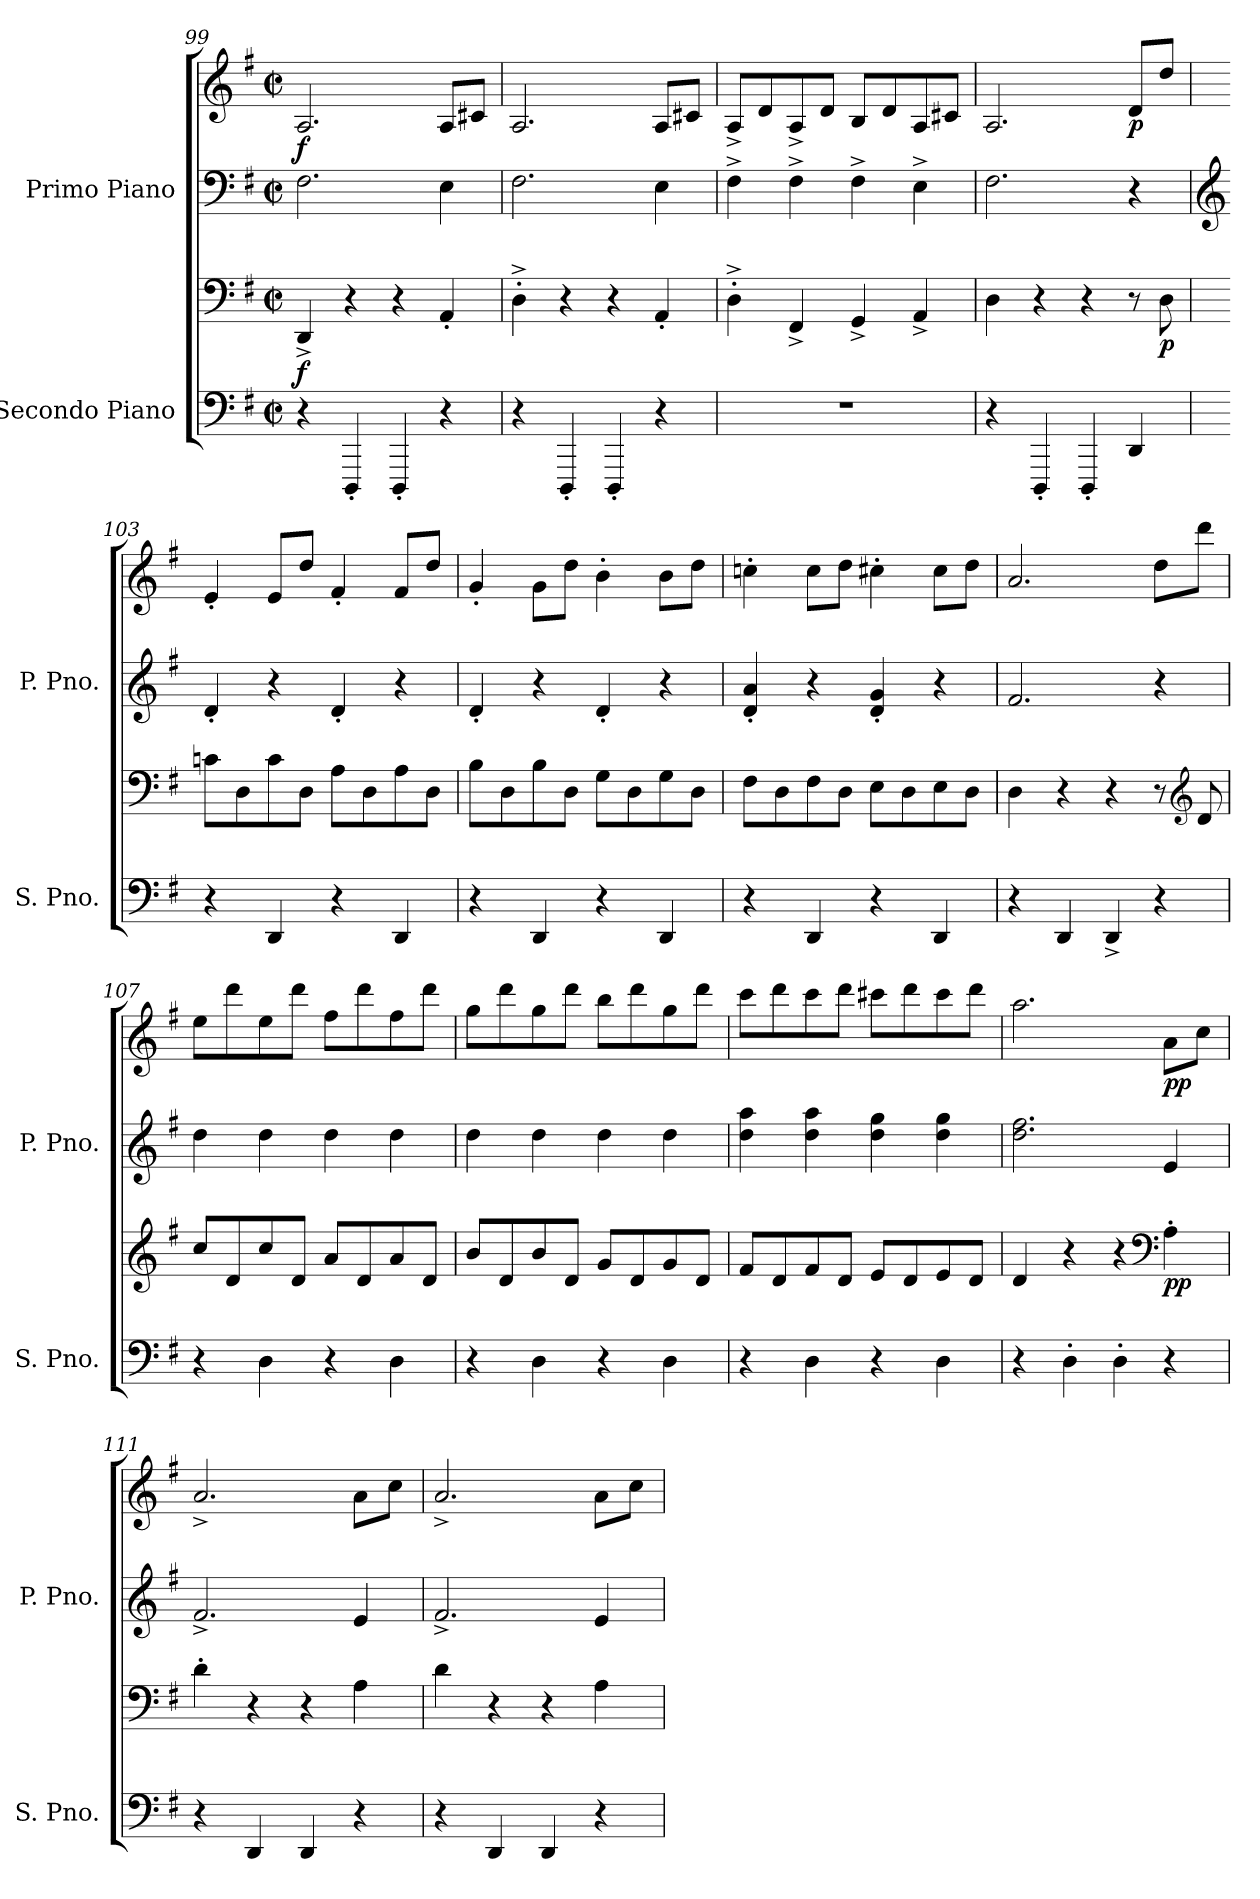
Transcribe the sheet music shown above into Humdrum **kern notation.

**kern	**kern	**dynam	**kern	**kern	**dynam
*part2	*part2	*part2	*part1	*part1	*part1
*staff4	*staff3	*staff3/4	*staff2	*staff1	*staff1/2
*I"Secondo Piano	*	*	*I"Primo Piano	*	*
*I'S. Pno.	*	*	*I'P. Pno.	*	*
*clefF4	*clefF4	*	*clefF4	*clefG2	*
*k[f#]	*k[f#]	*	*k[f#]	*k[f#]	*
*M2/2	*M2/2	*	*M2/2	*M2/2	*
*met(c|)	*met(c|)	*	*met(c|)	*met(c|)	*
=99	=99	=99	=99	=99	=99
!	!	!LO:DY:b	!	!	!LO:DY:b
4r	4DD^/	f	2.F#\	2.A/	f
4DDD'/	4r	.	.	.	.
4DDD'/	4r	.	.	.	.
4r	4AA'/	.	4E\	8A/L	.
.	.	.	.	8c#X/J	.
=100	=100	=100	=100	=100	=100
4r	4D'^\	.	2.F#\	2.A/	.
4DDD'/	4r	.	.	.	.
4DDD'/	4r	.	.	.	.
4r	4AA'/	.	4E\	8A/L	.
.	.	.	.	8c#X/J	.
=101	=101	=101	=101	=101	=101
1r	4D'^\	.	4F#^\	8A^/L	.
.	.	.	.	8d/	.
.	4FF#^/	.	4F#^\	8A^/	.
.	.	.	.	8d/J	.
.	4GG^/	.	4F#^\	8B/L	.
.	.	.	.	8d/	.
.	4AA^/	.	4E^\	8A/	.
.	.	.	.	8c#X/J	.
!!LO:PB:g=z
=102	=102	=102	=102	=102	=102
4r	4D\	.	2.F#\	2.A/	.
4DDD'/	4r	.	.	.	.
4DDD'/	4r	.	.	.	.
!	!	!	!	!	!LO:DY:b
4DD/	8r	.	4r	8d/L	p
!	!	!LO:DY:b	!	!	!
.	8D\	p	.	8dd/J	.
=103	=103	=103	=103	=103	=103
*	*	*	*clefG2	*	*
4r	8cn\L	.	4d'/	4e'/	.
.	8D\	.	.	.	.
4DD/	8c\	.	4r	8e/L	.
.	8D\J	.	.	8dd/J	.
4r	8A\L	.	4d'/	4f#'/	.
.	8D\	.	.	.	.
4DD/	8A\	.	4r	8f#/L	.
.	8D\J	.	.	8dd/J	.
=104	=104	=104	=104	=104	=104
4r	8B\L	.	4d'/	4g'/	.
.	8D\	.	.	.	.
4DD/	8B\	.	4r	8g\L	.
.	8D\J	.	.	8dd\J	.
4r	8G\L	.	4d'/	4b'\	.
.	8D\	.	.	.	.
4DD/	8G\	.	4r	8b\L	.
.	8D\J	.	.	8dd\J	.
=105	=105	=105	=105	=105	=105
4r	8F#\L	.	4d/' 4a/'	4ccn'\	.
.	8D\	.	.	.	.
4DD/	8F#\	.	4r	8cc\L	.
.	8D\J	.	.	8dd\J	.
4r	8E\L	.	4d/' 4g/'	4cc#X'\	.
.	8D\	.	.	.	.
4DD/	8E\	.	4r	8cc#\L	.
.	8D\J	.	.	8dd\J	.
=106	=106	=106	=106	=106	=106
4r	4D\	.	2.f#/	2.a/	.
4DD/	4r	.	.	.	.
4DD^/	4r	.	.	.	.
4r	8r	.	4r	8dd\L	.
*	*clefG2	*	*	*	*
.	8d/	.	.	8ddd\J	.
=107	=107	=107	=107	=107	=107
4r	8cc/L	.	4dd\	8ee\L	.
.	8d/	.	.	8ddd\	.
4D\	8cc/	.	4dd\	8ee\	.
.	8d/J	.	.	8ddd\J	.
4r	8a/L	.	4dd\	8ff#\L	.
.	8d/	.	.	8ddd\	.
4D\	8a/	.	4dd\	8ff#\	.
.	8d/J	.	.	8ddd\J	.
=108	=108	=108	=108	=108	=108
4r	8b/L	.	4dd\	8gg\L	.
.	8d/	.	.	8ddd\	.
4D\	8b/	.	4dd\	8gg\	.
.	8d/J	.	.	8ddd\J	.
4r	8g/L	.	4dd\	8bb\L	.
.	8d/	.	.	8ddd\	.
4D\	8g/	.	4dd\	8gg\	.
.	8d/J	.	.	8ddd\J	.
!!LO:LB:g=z
=109	=109	=109	=109	=109	=109
4r	8f#/L	.	4dd\ 4aa\	8ccc\L	.
.	8d/	.	.	8ddd\	.
4D\	8f#/	.	4dd\ 4aa\	8ccc\	.
.	8d/J	.	.	8ddd\J	.
4r	8e/L	.	4dd\ 4gg\	8ccc#X\L	.
.	8d/	.	.	8ddd\	.
4D\	8e/	.	4dd\ 4gg\	8ccc#\	.
.	8d/J	.	.	8ddd\J	.
=110	=110	=110	=110	=110	=110
4r	4d/	.	2.dd\ 2.ff#\	2.aa\	.
4D'\	4r	.	.	.	.
4D'\	4r	.	.	.	.
*	*clefF4	*	*	*	*
!	!	!LO:DY:b	!	!	!LO:DY:b
4r	4A'\	pp	4e/	8a\L	pp
.	.	.	.	8cc\J	.
=111	=111	=111	=111	=111	=111
4r	4d'\	.	2.f#^/	2.a^/	.
4DD/	4r	.	.	.	.
4DD/	4r	.	.	.	.
4r	4A\	.	4e/	8a\L	.
.	.	.	.	8cc\J	.
=112	=112	=112	=112	=112	=112
4r	4d\	.	2.f#^/	2.a^/	.
4DD/	4r	.	.	.	.
4DD/	4r	.	.	.	.
4r	4A\	.	4e/	8a\L	.
.	.	.	.	8cc\J	.
=	=	=	=	=	=
*-	*-	*-	*-	*-	*-
